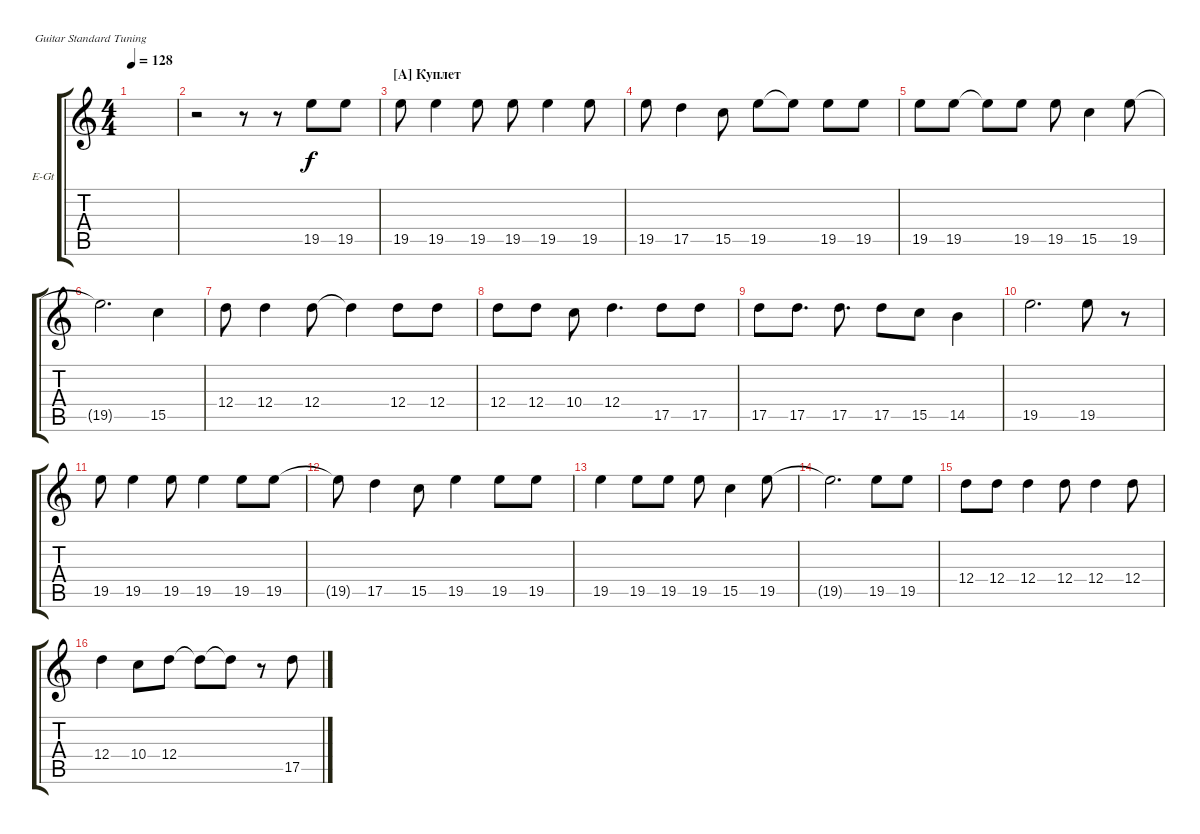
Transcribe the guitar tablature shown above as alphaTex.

\defaultSystemsLayout 4
\bracketExtendMode groupsimilarinstruments
\firstSystemTrackNameOrientation horizontal
\otherSystemsTrackNameOrientation horizontal
\track ("Electric Guitar" "E-Gt") {instrument electricguitarclean}
\staff {score tabs}
\tuning (E4 B3 G3 D3 A2 E2)
\ts (4 4)
\tempo 128
\clef g2
\scale
0.333333
\ks c
|
\scale
0.333333 r.2 r.8 r.8 19.5.8 19.5.8 |
\section ("A" "Куплет")
\scale
0.333333 19.5.8 19.5.4 19.5.8 19.5.8 19.5.4 19.5.8 |
\scale
0.333333 19.5.8 17.5.4 15.5.8 19.5.8 19.5{t}.8 19.5.8 19.5.8 |
\scale
0.333333 19.5.8 19.5.8 19.5{t}.8 19.5.8 19.5.8 15.5.4 19.5.8 |
\scale
0.333333 19.5{t}.2{d} 15.5.4 |
\scale
0.333333 12.4.8 12.4.4 12.4.8 12.4{t}.4 12.4.8 12.4.8 |
\scale
0.333333 12.4.8 12.4.8 10.4.8 12.4.4{d} 17.5.8 17.5.8 |
\scale
0.333333 17.5.8 17.5.8{d} 17.5.8{d} 17.5.8 15.5.8 14.5.4 |
\scale
0.333333 19.5.2{d} 19.5.8 r.8 |
\scale
0.333333 19.5.8 19.5.4 19.5.8 19.5.4 19.5.8 19.5.8 |
\scale
0.333333 19.5{t}.8 17.5.4 15.5.8 19.5.4 19.5.8 19.5.8 |
\scale
0.333333 19.5.4 19.5.8 19.5.8 19.5.8 15.5.4 19.5.8 |
\scale
0.333333 19.5{t}.2{d} 19.5.8 19.5.8 |
\scale
0.333333 12.4.8 12.4.8 12.4.4 12.4.8 12.4.4 12.4.8 |
\scale
0.333333 12.4.4 10.4.8 12.4.8 12.4{t}.8 12.4{t}.8 r.8 17.5.8
